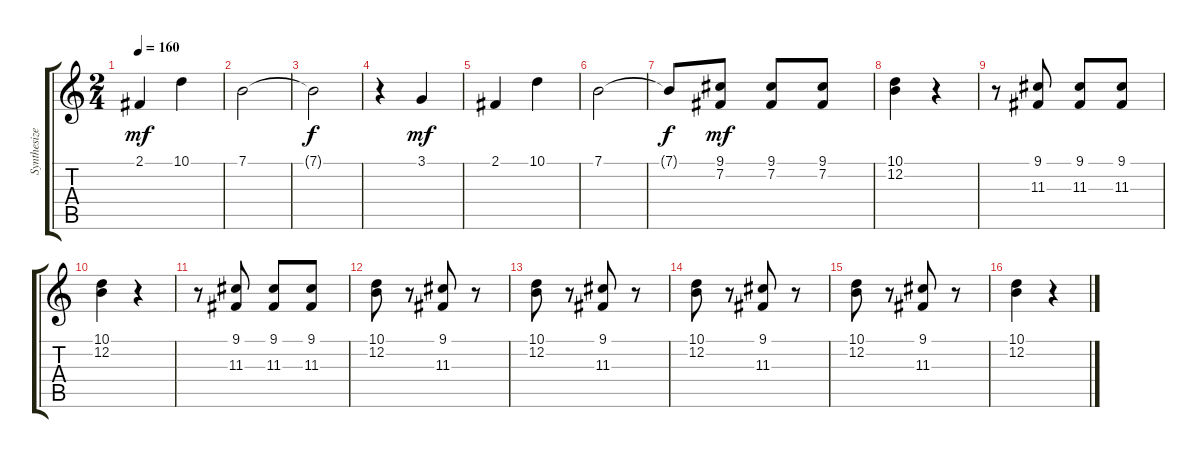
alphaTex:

\track ("Synthesizer(strings)" "Synthesize") {instrument stringensemble1}
\staff {score tabs}
\tuning (E4 B3 G3 D3 A2 E2) {hide}
\ts (2 4)
\tempo 160
\clef g2
\ks c
2.1.4{dy mf} 10.1.4 |
7.1.2 |
7.1{t}.2{dy f} |
r.4 3.1.4{dy mf} |
2.1.4 10.1.4 |
7.1.2 |
7.1{t}.8{dy f} (9.1 7.2).8{dy mf} (9.1 7.2).8 (9.1 7.2).8 |
(10.1 12.2).4 r.4 |
r.8 (9.1 11.3).8 (9.1 11.3).8 (9.1 11.3).8 |
(10.1 12.2).4 r.4 |
r.8 (9.1 11.3).8 (9.1 11.3).8 (9.1 11.3).8 |
(10.1 12.2).8 r.8 (9.1 11.3).8 r.8 |
(10.1 12.2).8 r.8 (9.1 11.3).8 r.8 |
(10.1 12.2).8 r.8 (9.1 11.3).8 r.8 |
(10.1 12.2).8 r.8 (9.1 11.3).8 r.8 |
(10.1 12.2).4 r.4
